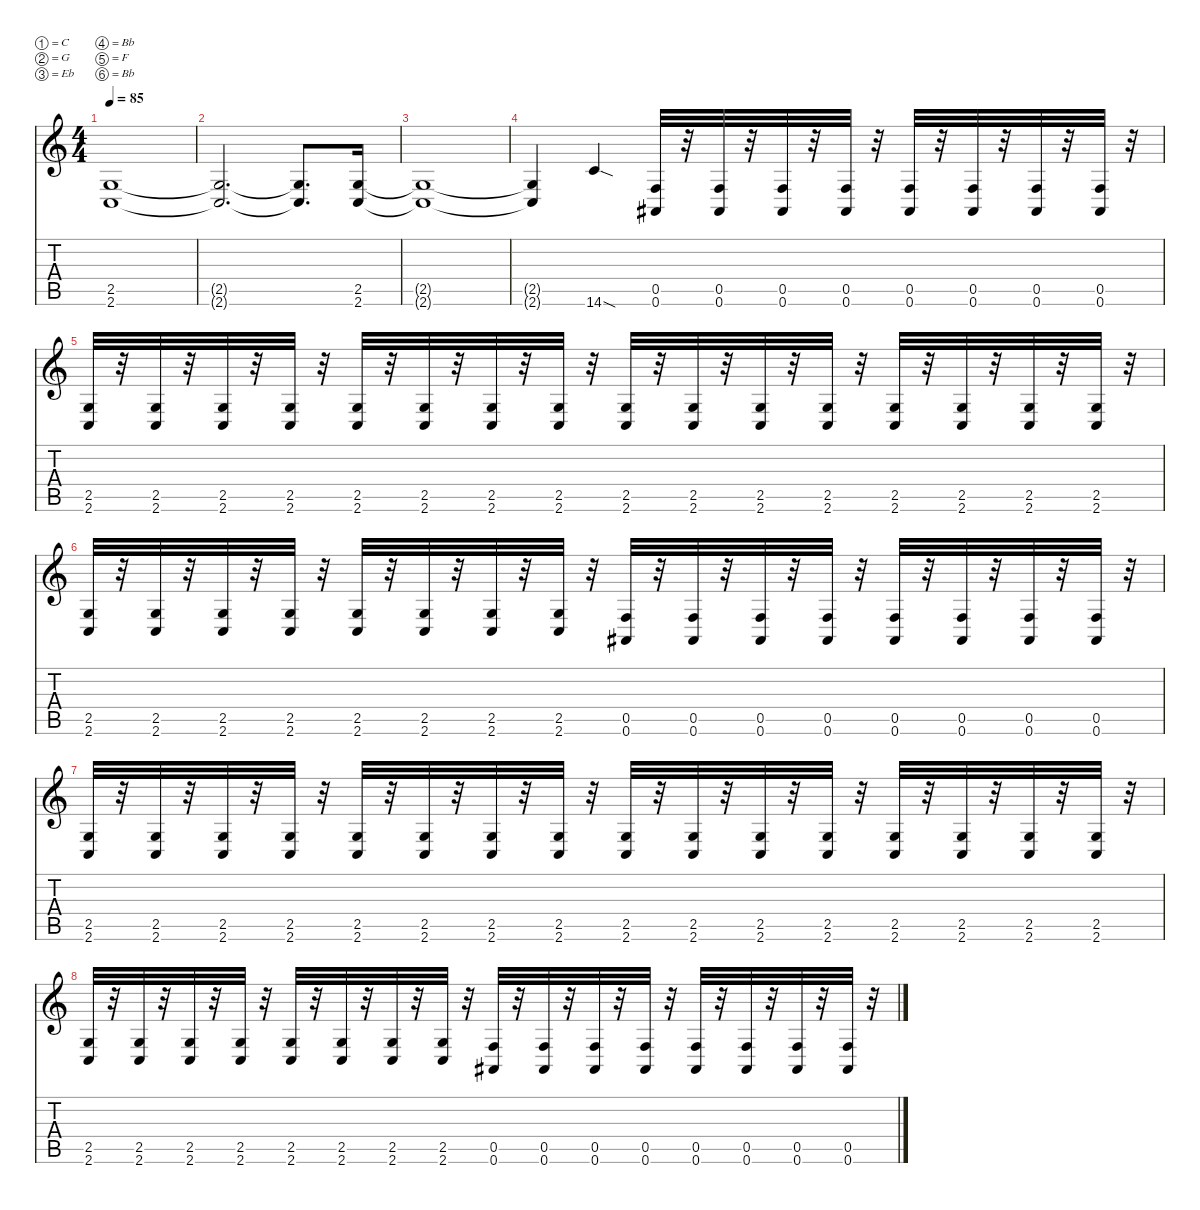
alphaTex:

\defaultSystemsLayout 4
\hideDynamics
\bracketExtendMode nobrackets
\singleTrackTrackNamePolicy hidden
\multiTrackTrackNamePolicy hidden
\firstSystemTrackNameMode fullname
\firstSystemTrackNameOrientation horizontal
\otherSystemsTrackNameOrientation horizontal
\track ("Guitare \"pont\" (accordage plus grave)" "dist.guit.") {instrument distortionguitar}
\staff {score tabs}
\tuning (C4 G3 Eb3 Bb2 F2 Bb1)
\ts (4 4)
\tempo 85
\clef g2
\ks c
(2.5 2.6).1{dy f} |
(2.5{t} 2.6{t}).2{d} (2.5{t} 2.6{t}).8{d} (2.5 2.6).16 |
(2.5{t} 2.6{t}).1 |
(2.5{t} 2.6{t}).4 14.6{sod}.4 (0.5 0.6{acc #}).32 r.32 (0.5 0.6{acc #}).32 r.32 (0.5 0.6{acc #}).32 r.32 (0.5 0.6{acc #}).32 r.32 (0.5 0.6{acc #}).32 r.32 (0.5 0.6{acc #}).32 r.32 (0.5 0.6{acc #}).32 r.32 (0.5 0.6{acc #}).32 r.32 |
(2.5 2.6).32 r.32 (2.5 2.6).32 r.32 (2.5 2.6).32 r.32 (2.5 2.6).32 r.32 (2.5 2.6).32 r.32 (2.5 2.6).32 r.32 (2.5 2.6).32 r.32 (2.5 2.6).32 r.32 (2.5 2.6).32 r.32 (2.5 2.6).32 r.32 (2.5 2.6).32 r.32 (2.5 2.6).32 r.32 (2.5 2.6).32 r.32 (2.5 2.6).32 r.32 (2.5 2.6).32 r.32 (2.5 2.6).32 r.32 |
(2.5 2.6).32 r.32 (2.5 2.6).32 r.32 (2.5 2.6).32 r.32 (2.5 2.6).32 r.32 (2.5 2.6).32 r.32 (2.5 2.6).32 r.32 (2.5 2.6).32 r.32 (2.5 2.6).32 r.32 (0.5 0.6{acc #}).32 r.32 (0.5 0.6{acc #}).32 r.32 (0.5 0.6{acc #}).32 r.32 (0.5 0.6{acc #}).32 r.32 (0.5 0.6{acc #}).32 r.32 (0.5 0.6{acc #}).32 r.32 (0.5 0.6{acc #}).32 r.32 (0.5 0.6{acc #}).32 r.32 |
(2.5 2.6).32 r.32 (2.5 2.6).32 r.32 (2.5 2.6).32 r.32 (2.5 2.6).32 r.32 (2.5 2.6).32 r.32 (2.5 2.6).32 r.32 (2.5 2.6).32 r.32 (2.5 2.6).32 r.32 (2.5 2.6).32 r.32 (2.5 2.6).32 r.32 (2.5 2.6).32 r.32 (2.5 2.6).32 r.32 (2.5 2.6).32 r.32 (2.5 2.6).32 r.32 (2.5 2.6).32 r.32 (2.5 2.6).32 r.32 |
(2.5 2.6).32 r.32 (2.5 2.6).32 r.32 (2.5 2.6).32 r.32 (2.5 2.6).32 r.32 (2.5 2.6).32 r.32 (2.5 2.6).32 r.32 (2.5 2.6).32 r.32 (2.5 2.6).32 r.32 (0.5 0.6{acc #}).32 r.32 (0.5 0.6{acc #}).32 r.32 (0.5 0.6{acc #}).32 r.32 (0.5 0.6{acc #}).32 r.32 (0.5 0.6{acc #}).32 r.32 (0.5 0.6{acc #}).32 r.32 (0.5 0.6{acc #}).32 r.32 (0.5 0.6{acc #}).32 r.32
